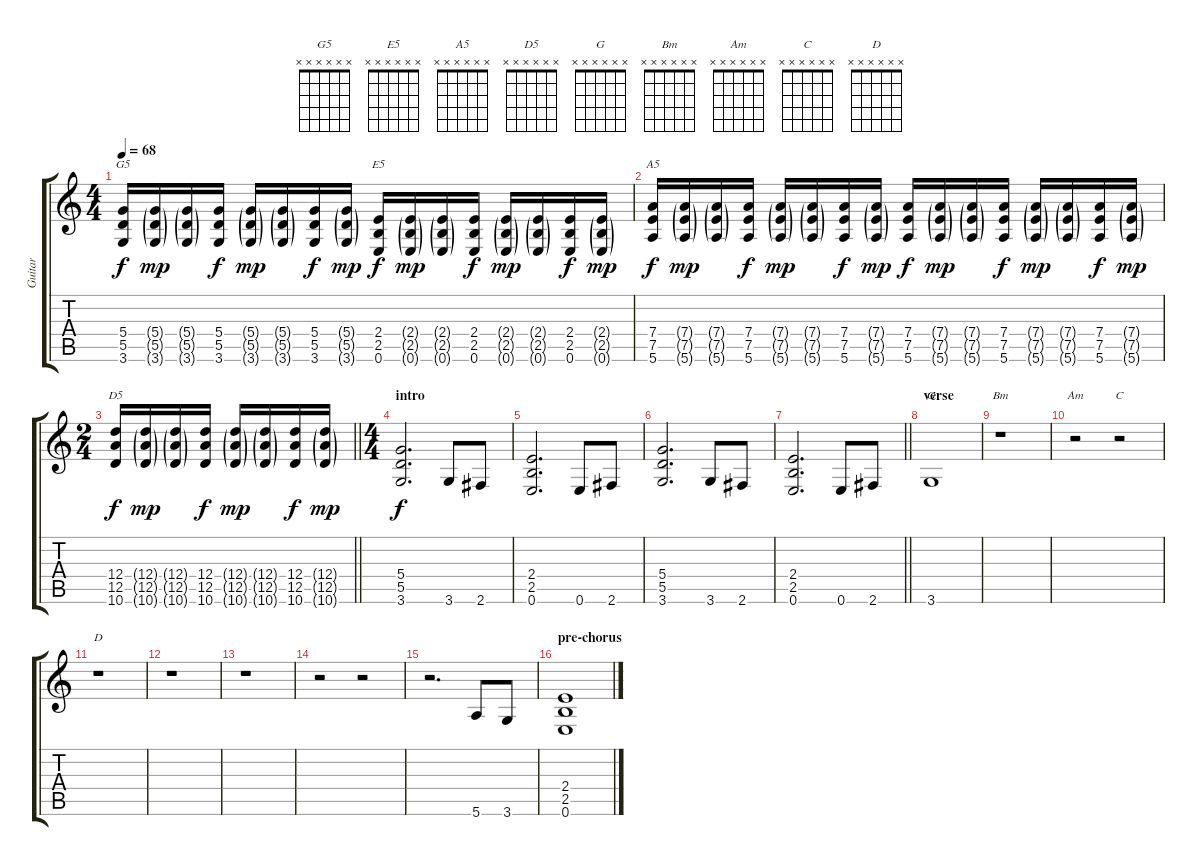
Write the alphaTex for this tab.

\track ("Guitar" "Guitar") {instrument overdrivenguitar}
\staff {score tabs}
\tuning (E4 B3 G3 D3 A2 E2) {hide}
\chord ("G5" x x x x x x)
\chord ("E5" x x x x x x)
\chord ("A5" x x x x x x)
\chord ("D5" x x x x x x)
\chord ("G" x x x x x x)
\chord ("Bm" x x x x x x)
\chord ("Am" x x x x x x)
\chord ("C" x x x x x x)
\chord ("D" x x x x x x)
\ts (4 4)
\tempo 68
\clef g2
\ks c
(5.4 5.5 3.6).16{ch "G5" dy f} (5.4{g} 5.5{g} 3.6{g}).16{dy mp} (5.4{g} 5.5{g} 3.6{g}).16 (5.4 5.5 3.6).16{dy f} (5.4{g} 5.5{g} 3.6{g}).16{dy mp} (5.4{g} 5.5{g} 3.6{g}).16 (5.4 5.5 3.6).16{dy f} (5.4{g} 5.5{g} 3.6{g}).16{dy mp} (2.4 2.5 0.6).16{ch "E5" dy f} (2.4{g} 2.5{g} 0.6{g}).16{dy mp} (2.4{g} 2.5{g} 0.6{g}).16 (2.4 2.5 0.6).16{dy f} (2.4{g} 2.5{g} 0.6{g}).16{dy mp} (2.4{g} 2.5{g} 0.6{g}).16 (2.4 2.5 0.6).16{dy f} (2.4{g} 2.5{g} 0.6{g}).16{dy mp} |
(7.4 7.5 5.6).16{ch "A5" dy f} (7.4{g} 7.5{g} 5.6{g}).16{dy mp} (7.4{g} 7.5{g} 5.6{g}).16 (7.4 7.5 5.6).16{dy f} (7.4{g} 7.5{g} 5.6{g}).16{dy mp} (7.4{g} 7.5{g} 5.6{g}).16 (7.4 7.5 5.6).16{dy f} (7.4{g} 7.5{g} 5.6{g}).16{dy mp} (7.4 7.5 5.6).16{dy f} (7.4{g} 7.5{g} 5.6{g}).16{dy mp} (7.4{g} 7.5{g} 5.6{g}).16 (7.4 7.5 5.6).16{dy f} (7.4{g} 7.5{g} 5.6{g}).16{dy mp} (7.4{g} 7.5{g} 5.6{g}).16 (7.4 7.5 5.6).16{dy f} (7.4{g} 7.5{g} 5.6{g}).16{dy mp} |
\ts (2 4)
\barLineRight lightlight
(12.4 12.5 10.6).16{ch "D5" dy f} (12.4{g} 12.5{g} 10.6{g}).16{dy mp} (12.4{g} 12.5{g} 10.6{g}).16 (12.4 12.5 10.6).16{dy f} (12.4{g} 12.5{g} 10.6{g}).16{dy mp} (12.4{g} 12.5{g} 10.6{g}).16 (12.4 12.5 10.6).16{dy f} (12.4{g} 12.5{g} 10.6{g}).16{dy mp} |
\ts (4 4)
\section ("" "intro")
(5.4 5.5 3.6).2{d dy f} 3.6.8 2.6.8 |
(2.4 2.5 0.6).2{d} 0.6.8 2.6.8 |
(5.4 5.5 3.6).2{d} 3.6.8 2.6.8 |
\barLineRight lightlight
(2.4 2.5 0.6).2{d} 0.6.8 2.6.8 |
\section ("" "verse")
3.6.1{ch "G"} |
r.1{ch "Bm"} |
r.2{ch "Am"} r.2{ch "C"} |
r.1{ch "D"} |
r.1 |
r.1 |
r.2 r.2 |
r.2{d} 5.6.8 3.6.8 |
\section ("" "pre-chorus")
(2.4 2.5 0.6).1
